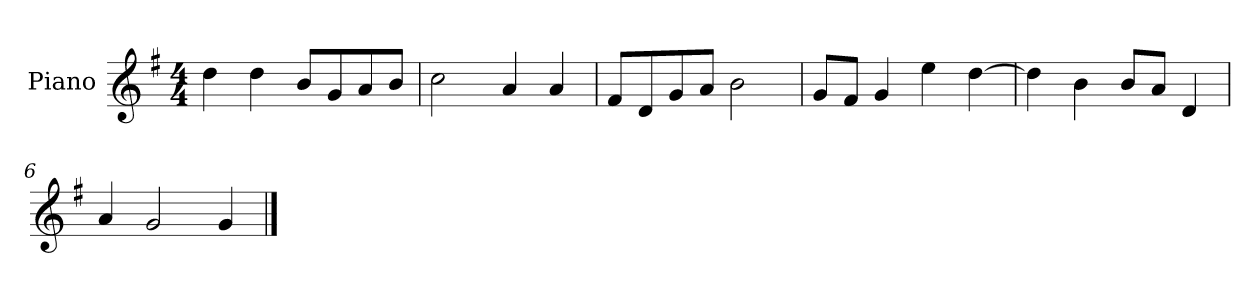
**kern
*part1
*staff1
*I"Piano
*I'P-no
*clefG2
*k[f#]
*M4/4
*MM90
=1
4dd\
4dd\
8b/L
8g/
8a/
8b/J
=2
2cc\
4a/
4a/
=3
8f#/L
8d/
8g/
8a/J
2b\
=4
8g/L
8f#/J
4g/
4ee\
[4dd\
=5
4dd\]
4b\
8b/L
8a/J
4d/
=6
4a/
2g/
4g/
==
*-
